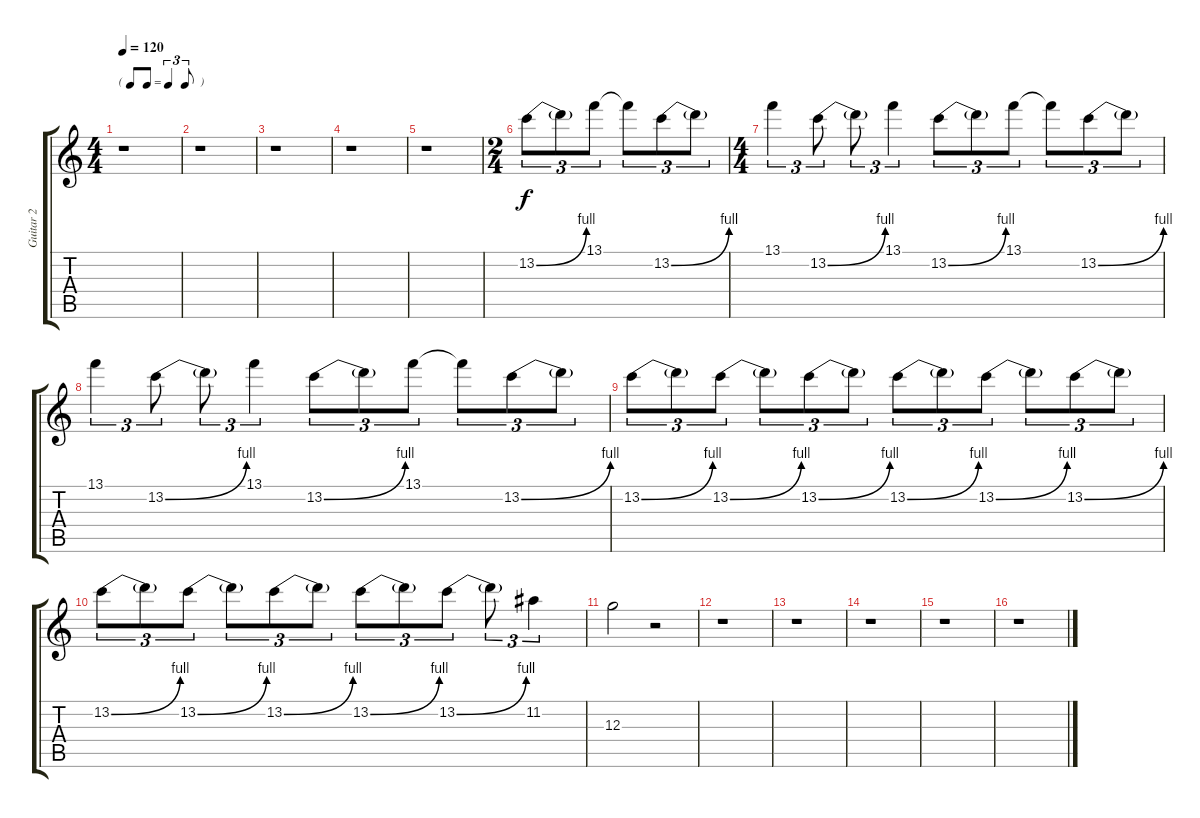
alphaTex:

\track ("Guitar 2" "Guitar 2") {instrument overdrivenguitar}
\staff {score tabs}
\tuning (E4 B3 G3 D3 A2 E2) {hide}
\ts (4 4)
\tf triplet8th
\tempo 120
\clef g2
\ks c
r.1{dy f} |
r.1 |
r.1 |
r.1 |
r.1 |
\ts (2 4)
13.2{be (bend 0 0 60 4)}.8{tu (3 2)} 13.2{t}.8{tu (3 2)} 13.1.8{tu (3 2)} 13.1{t}.8{tu (3 2)} 13.2{be (bend 0 0 60 4)}.8{tu (3 2)} 13.2{t}.8{tu (3 2)} |
\ts (4 4)
13.1.4{tu (3 2)} 13.2{be (bend 0 0 60 4)}.8{tu (3 2)} 13.2{t}.8{tu (3 2)} 13.1.4{tu (3 2)} 13.2{be (bend 0 0 60 4)}.8{tu (3 2)} 13.2{t}.8{tu (3 2)} 13.1.8{tu (3 2)} 13.1{t}.8{tu (3 2)} 13.2{be (bend 0 0 60 4)}.8{tu (3 2)} 13.2{t}.8{tu (3 2)} |
13.1.4{tu (3 2)} 13.2{be (bend 0 0 60 4)}.8{tu (3 2)} 13.2{t}.8{tu (3 2)} 13.1.4{tu (3 2)} 13.2{be (bend 0 0 60 4)}.8{tu (3 2)} 13.2{t}.8{tu (3 2)} 13.1.8{tu (3 2)} 13.1{t}.8{tu (3 2)} 13.2{be (bend 0 0 60 4)}.8{tu (3 2)} 13.2{t}.8{tu (3 2)} |
13.2{be (bend 0 0 60 4)}.8{tu (3 2)} 13.2{t}.8{tu (3 2)} 13.2{be (bend 0 0 60 4)}.8{tu (3 2)} 13.2{t}.8{tu (3 2)} 13.2{be (bend 0 0 60 4)}.8{tu (3 2)} 13.2{t}.8{tu (3 2)} 13.2{be (bend 0 0 60 4)}.8{tu (3 2)} 13.2{t}.8{tu (3 2)} 13.2{be (bend 0 0 60 4)}.8{tu (3 2)} 13.2{t}.8{tu (3 2)} 13.2{be (bend 0 0 60 4)}.8{tu (3 2)} 13.2{t}.8{tu (3 2)} |
13.2{be (bend 0 0 60 4)}.8{tu (3 2)} 13.2{t}.8{tu (3 2)} 13.2{be (bend 0 0 60 4)}.8{tu (3 2)} 13.2{t}.8{tu (3 2)} 13.2{be (bend 0 0 60 4)}.8{tu (3 2)} 13.2{t}.8{tu (3 2)} 13.2{be (bend 0 0 60 4)}.8{tu (3 2)} 13.2{t}.8{tu (3 2)} 13.2{be (bend 0 0 60 4)}.8{tu (3 2)} 13.2{t}.8{tu (3 2)} 11.2.4{tu (3 2)} |
12.3.2 r.2 |
r.1 |
r.1 |
r.1 |
r.1 |
r.1
